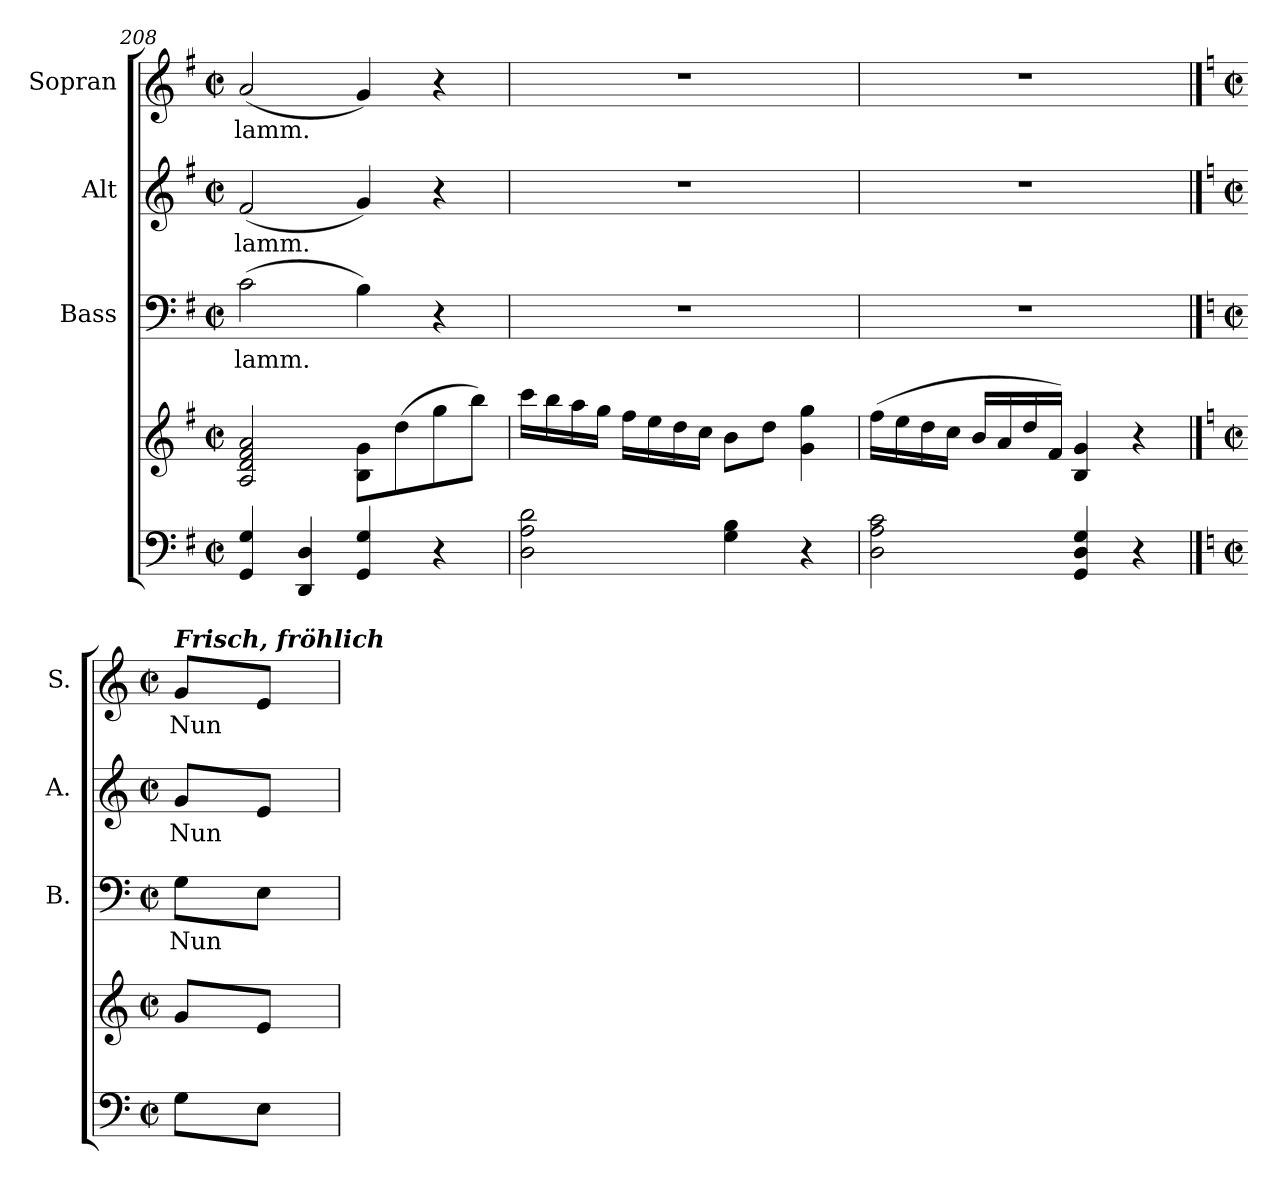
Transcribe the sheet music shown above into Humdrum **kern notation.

**kern	**kern	**kern	**text	**kern	**text	**kern	**text
*part4	*part4	*part3	*part3	*part2	*part2	*part1	*part1
*staff5	*staff4	*staff3	*staff3	*staff2	*staff2	*staff1	*staff1
*	*	*I"Bass	*	*I"Alt	*	*I"Sopran	*
*	*	*I'B.	*	*I'A.	*	*I'S.	*
*clefF4	*clefG2	*clefF4	*	*clefG2	*	*clefG2	*
*k[f#]	*k[f#]	*k[f#]	*	*k[f#]	*	*k[f#]	*
*G:	*G:	*G:	*	*G:	*	*G:	*
*M2/2	*M2/2	*M2/2	*	*M2/2	*	*M2/2	*
*met(c|)	*met(c|)	*met(c|)	*	*met(c|)	*	*met(c|)	*
=208	=208	=208	=208	=208	=208	=208	=208
!	!	!	!LO:LY:b	!	!LO:LY:b	!	!LO:LY:b
4GG/ 4G/	2A/ 2d/ 2f#/ 2a/	(>2c\	-lamm.	(<2f#/	-lamm.	(<2a/	-lamm.
4DD/ 4D/	.	.	.	.	.	.	.
4GG/ 4G/	8B\ 8g\L	4B\)	.	4g/)	.	4g/)	.
.	(>8dd\	.	.	.	.	.	.
4r	8gg\	4r	.	4r	.	4r	.
.	8bb\J)	.	.	.	.	.	.
=209	=209	=209	=209	=209	=209	=209	=209
2D\ 2A\ 2d\	16ccc\LL	1r	.	1r	.	1r	.
.	16bb\	.	.	.	.	.	.
.	16aa\	.	.	.	.	.	.
.	16gg\JJ	.	.	.	.	.	.
.	16ff#\LL	.	.	.	.	.	.
.	16ee\	.	.	.	.	.	.
.	16dd\	.	.	.	.	.	.
.	16cc\JJ	.	.	.	.	.	.
4G\ 4B\	8b\L	.	.	.	.	.	.
.	8dd\J	.	.	.	.	.	.
4r	4g\ 4gg\	.	.	.	.	.	.
=210	=210	=210	=210	=210	=210	=210	=210
2D\ 2A\ 2c\	(>16ff#\LL	1r	.	1r	.	1r	.
.	16ee\	.	.	.	.	.	.
.	16dd\	.	.	.	.	.	.
.	16cc\JJ	.	.	.	.	.	.
.	16b/LL	.	.	.	.	.	.
.	16a/	.	.	.	.	.	.
.	16dd/	.	.	.	.	.	.
.	16f#/JJ)	.	.	.	.	.	.
4GG/ 4D/ 4G/	4B/ 4g/	.	.	.	.	.	.
4r	4r	.	.	.	.	.	.
!!LO:LB:g=z
==211	==211	==211	==211	==211	==211	==211	==211
*k[]	*k[]	*k[]	*	*k[]	*	*k[]	*
*C:	*C:	*C:	*	*C:	*	*C:	*
*M2/2	*M2/2	*M2/2	*	*M2/2	*	*M2/2	*
*met(c|)	*met(c|)	*met(c|)	*	*met(c|)	*	*met(c|)	*
!	!	!	!	!	!	!LO:TX:a:Bi:t=Frisch, fröhlich	!
!	!	!	!LO:LY:b	!	!LO:LY:b	!	!LO:LY:b
8G\L	8g/L	8G\L	Nun	8g/L	Nun	8g/L	Nun
8E\J	8e/J	8E\J	.	8e/J	.	8e/J	.
=	=	=	=	=	=	=	=
*-	*-	*-	*-	*-	*-	*-	*-
